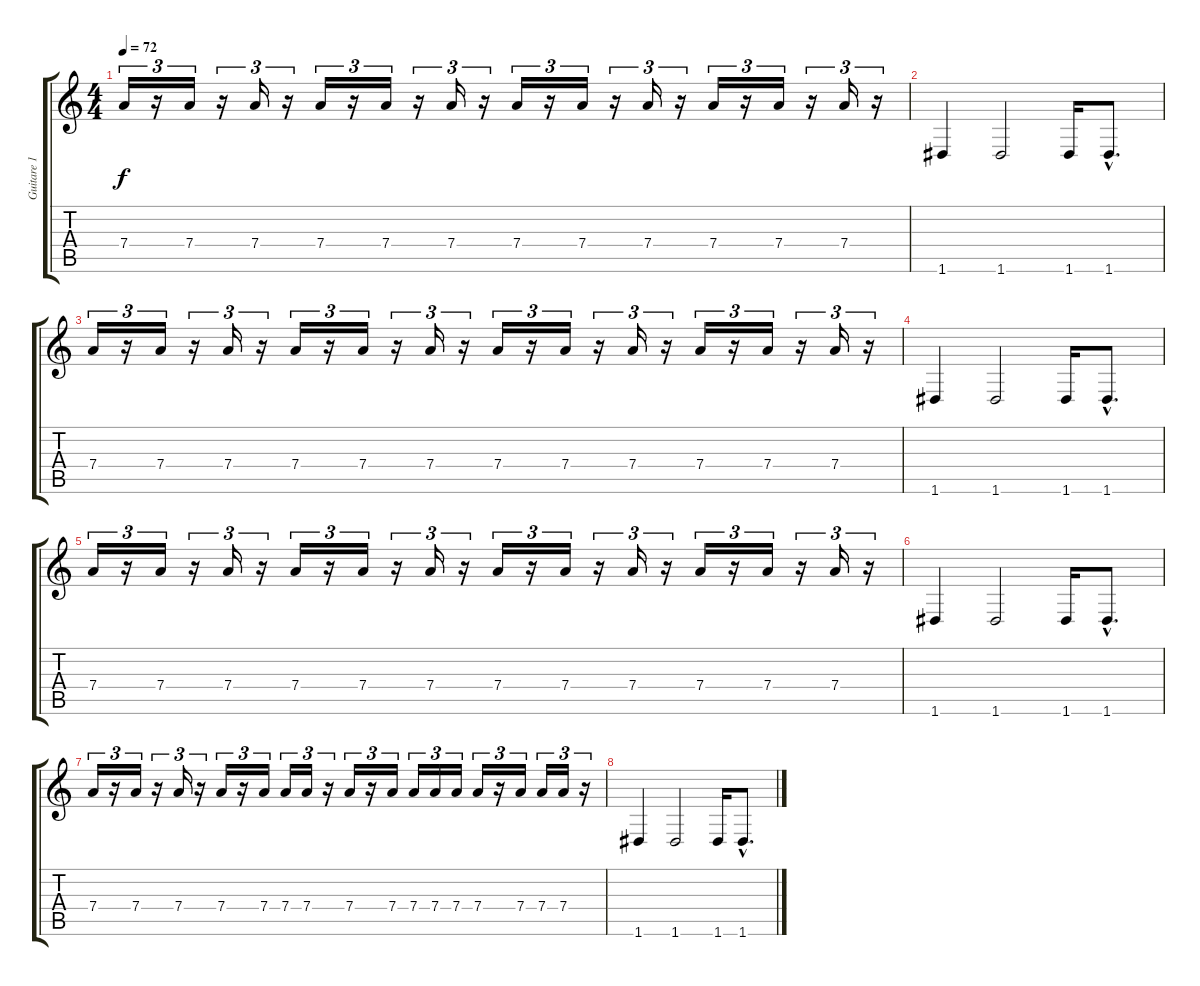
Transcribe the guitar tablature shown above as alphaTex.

\track ("Guitare 1" "Guitare 1") {instrument overdrivenguitar}
\staff {score tabs}
\tuning (E4 B3 G3 D3 A2 D2) {hide}
\ts (4 4)
\tempo 72
\clef g2
\ks c
7.4.16{tu (3 2) dy f} r.16{tu (3 2)} 7.4.16{tu (3 2)} r.16{tu (3 2)} 7.4.16{tu (3 2)} r.16{tu (3 2)} 7.4.16{tu (3 2)} r.16{tu (3 2)} 7.4.16{tu (3 2)} r.16{tu (3 2)} 7.4.16{tu (3 2)} r.16{tu (3 2)} 7.4.16{tu (3 2)} r.16{tu (3 2)} 7.4.16{tu (3 2)} r.16{tu (3 2)} 7.4.16{tu (3 2)} r.16{tu (3 2)} 7.4.16{tu (3 2)} r.16{tu (3 2)} 7.4.16{tu (3 2)} r.16{tu (3 2)} 7.4.16{tu (3 2)} r.16{tu (3 2)} |
1.6.4 1.6.2 1.6.16 1.6{hac}.8{d} |
7.4.16{tu (3 2)} r.16{tu (3 2)} 7.4.16{tu (3 2)} r.16{tu (3 2)} 7.4.16{tu (3 2)} r.16{tu (3 2)} 7.4.16{tu (3 2)} r.16{tu (3 2)} 7.4.16{tu (3 2)} r.16{tu (3 2)} 7.4.16{tu (3 2)} r.16{tu (3 2)} 7.4.16{tu (3 2)} r.16{tu (3 2)} 7.4.16{tu (3 2)} r.16{tu (3 2)} 7.4.16{tu (3 2)} r.16{tu (3 2)} 7.4.16{tu (3 2)} r.16{tu (3 2)} 7.4.16{tu (3 2)} r.16{tu (3 2)} 7.4.16{tu (3 2)} r.16{tu (3 2)} |
1.6.4 1.6.2 1.6.16 1.6{hac}.8{d} |
7.4.16{tu (3 2)} r.16{tu (3 2)} 7.4.16{tu (3 2)} r.16{tu (3 2)} 7.4.16{tu (3 2)} r.16{tu (3 2)} 7.4.16{tu (3 2)} r.16{tu (3 2)} 7.4.16{tu (3 2)} r.16{tu (3 2)} 7.4.16{tu (3 2)} r.16{tu (3 2)} 7.4.16{tu (3 2)} r.16{tu (3 2)} 7.4.16{tu (3 2)} r.16{tu (3 2)} 7.4.16{tu (3 2)} r.16{tu (3 2)} 7.4.16{tu (3 2)} r.16{tu (3 2)} 7.4.16{tu (3 2)} r.16{tu (3 2)} 7.4.16{tu (3 2)} r.16{tu (3 2)} |
1.6.4 1.6.2 1.6.16 1.6{hac}.8{d} |
7.4.16{tu (3 2)} r.16{tu (3 2)} 7.4.16{tu (3 2)} r.16{tu (3 2)} 7.4.16{tu (3 2)} r.16{tu (3 2)} 7.4.16{tu (3 2)} r.16{tu (3 2)} 7.4.16{tu (3 2)} 7.4.16{tu (3 2)} 7.4.16{tu (3 2)} r.16{tu (3 2)} 7.4.16{tu (3 2)} r.16{tu (3 2)} 7.4.16{tu (3 2)} 7.4.16{tu (3 2)} 7.4.16{tu (3 2)} 7.4.16{tu (3 2)} 7.4.16{tu (3 2)} r.16{tu (3 2)} 7.4.16{tu (3 2)} 7.4.16{tu (3 2)} 7.4.16{tu (3 2)} r.16{tu (3 2)} |
1.6.4 1.6.2 1.6.16 1.6{hac}.8{d}
